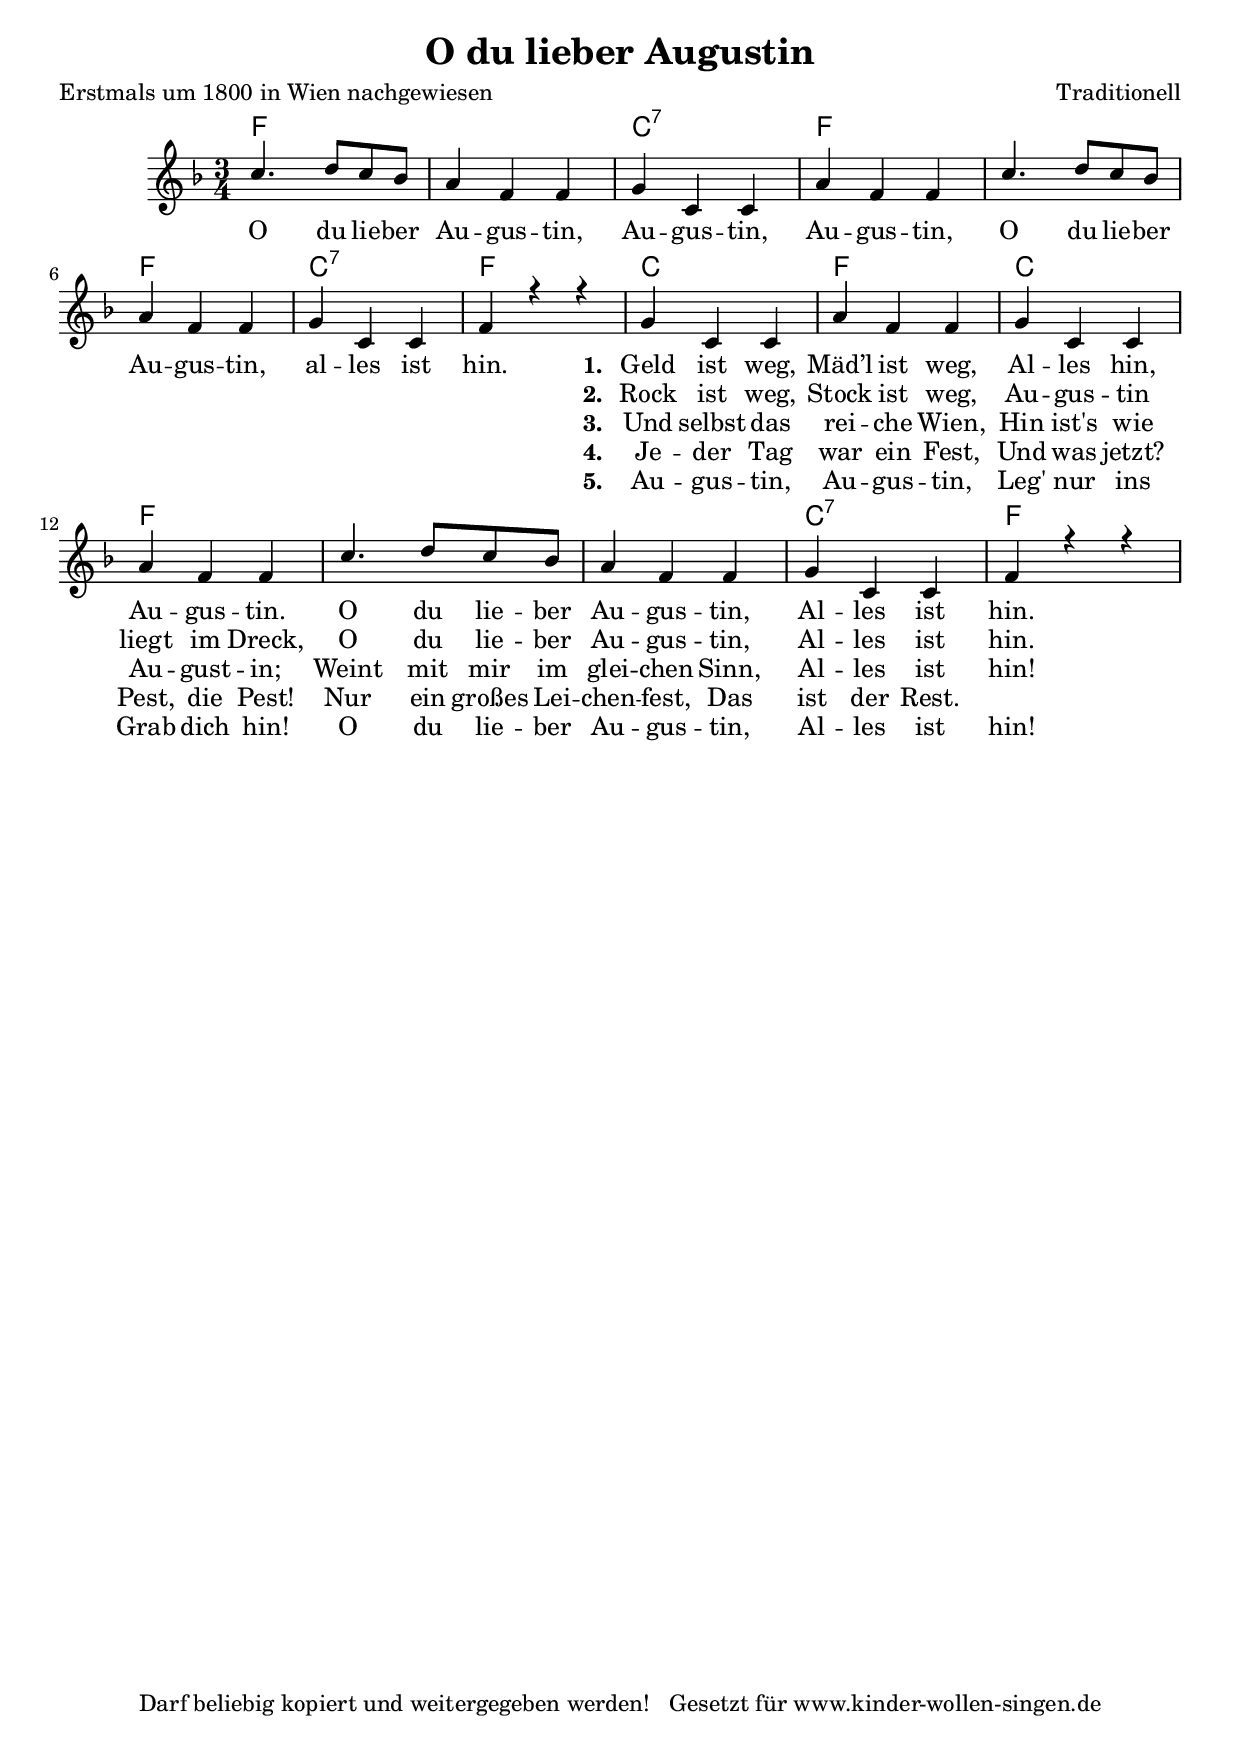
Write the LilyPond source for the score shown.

%{

Gesetzt von Beate Paland

%}

\header{
  title = "O du lieber Augustin"
  poet = "Erstmals um 1800 in Wien nachgewiesen"
  composer = "Traditionell"
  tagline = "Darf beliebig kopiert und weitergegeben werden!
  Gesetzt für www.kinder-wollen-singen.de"
}

  refrain = \relative c'' {
    \key f \major
    \time 3/4
    c4. d8 c bes
    a4 f f
    g c, c
    a' f f
    c'4. d8 c bes
    a4 f f
    g c, c 
    f r4 r4 
  }
  verse = \relative c'' {
    g c, c 
    a' f f 
    g c, c 
    a' f f 
    c'4. d8 c bes
    a4 f f 
    g c, c 
    f r4 r4 
  }
  refrainWords = \lyricmode {
     O du lie -- ber Au -- gus -- tin, Au -- gus -- tin, Au -- gus -- tin,
     O du lie -- ber Au -- gus -- tin, al -- les ist hin.
  }
  verseOne = \lyricmode {
    \set stanza = "1. "
     Geld ist weg, Mäd’l ist weg,
     Al -- les hin, Au -- gus -- tin.
     O du lie -- ber Au -- gus -- tin,
     Al -- les ist hin.
  }
  verseTwo = \lyricmode {
    \set stanza = "2. "
     Rock ist weg, Stock ist weg,
     Au -- gus -- tin liegt im Dreck,
     O du lie -- ber Au -- gus -- tin,
     Al -- les ist hin.
  }
  verseThree = \lyricmode {
    \set stanza = "3. "
     Und selbst das rei -- che Wien,
     Hin ist's wie Au -- gust -- in;
     Weint mit mir im glei -- chen Sinn,
     Al -- les ist hin!
  }
  verseFour = \lyricmode {
    \set stanza = "4. "
     Je -- der Tag war ein Fest,
     Und was jetzt? Pest, die Pest!
     Nur ein großes Lei -- chen -- fest,
     Das ist der Rest.
  }
  verseFive = \lyricmode {
    \set stanza = "5. "
     Au -- gus -- tin, Au -- gus -- tin,
     Leg' nur ins Grab dich hin!
     O du lie -- ber Au -- gus -- tin,
     Al -- les ist hin!
  }
  harmonies = \chords { 
	\set chordChanges = ##t
	 f1*3/4 f c:7 f f f c:7 f c f c f f f c:7 f
  }

  \score {
    \new StaffGroup
    <<
      \context ChordNames { \harmonies }
      \context Staff
      <<
      \context Voice = refrain { \voiceOne \refrain
        \context Voice = verse { \voiceOne \verse }
      }
      >>
     \context Lyrics = one \lyricsto refrain \refrainWords
     \context Lyrics = one \lyricsto verse \verseOne
     \context Lyrics = two \lyricsto verse \verseTwo
     \context Lyrics = three \lyricsto verse \verseThree
     \context Lyrics = four \lyricsto verse \verseFour
     \context Lyrics = five \lyricsto verse \verseFive
    >>
}


\version "2.13.40"  % necessary for upgrading to future LilyPond versions.
